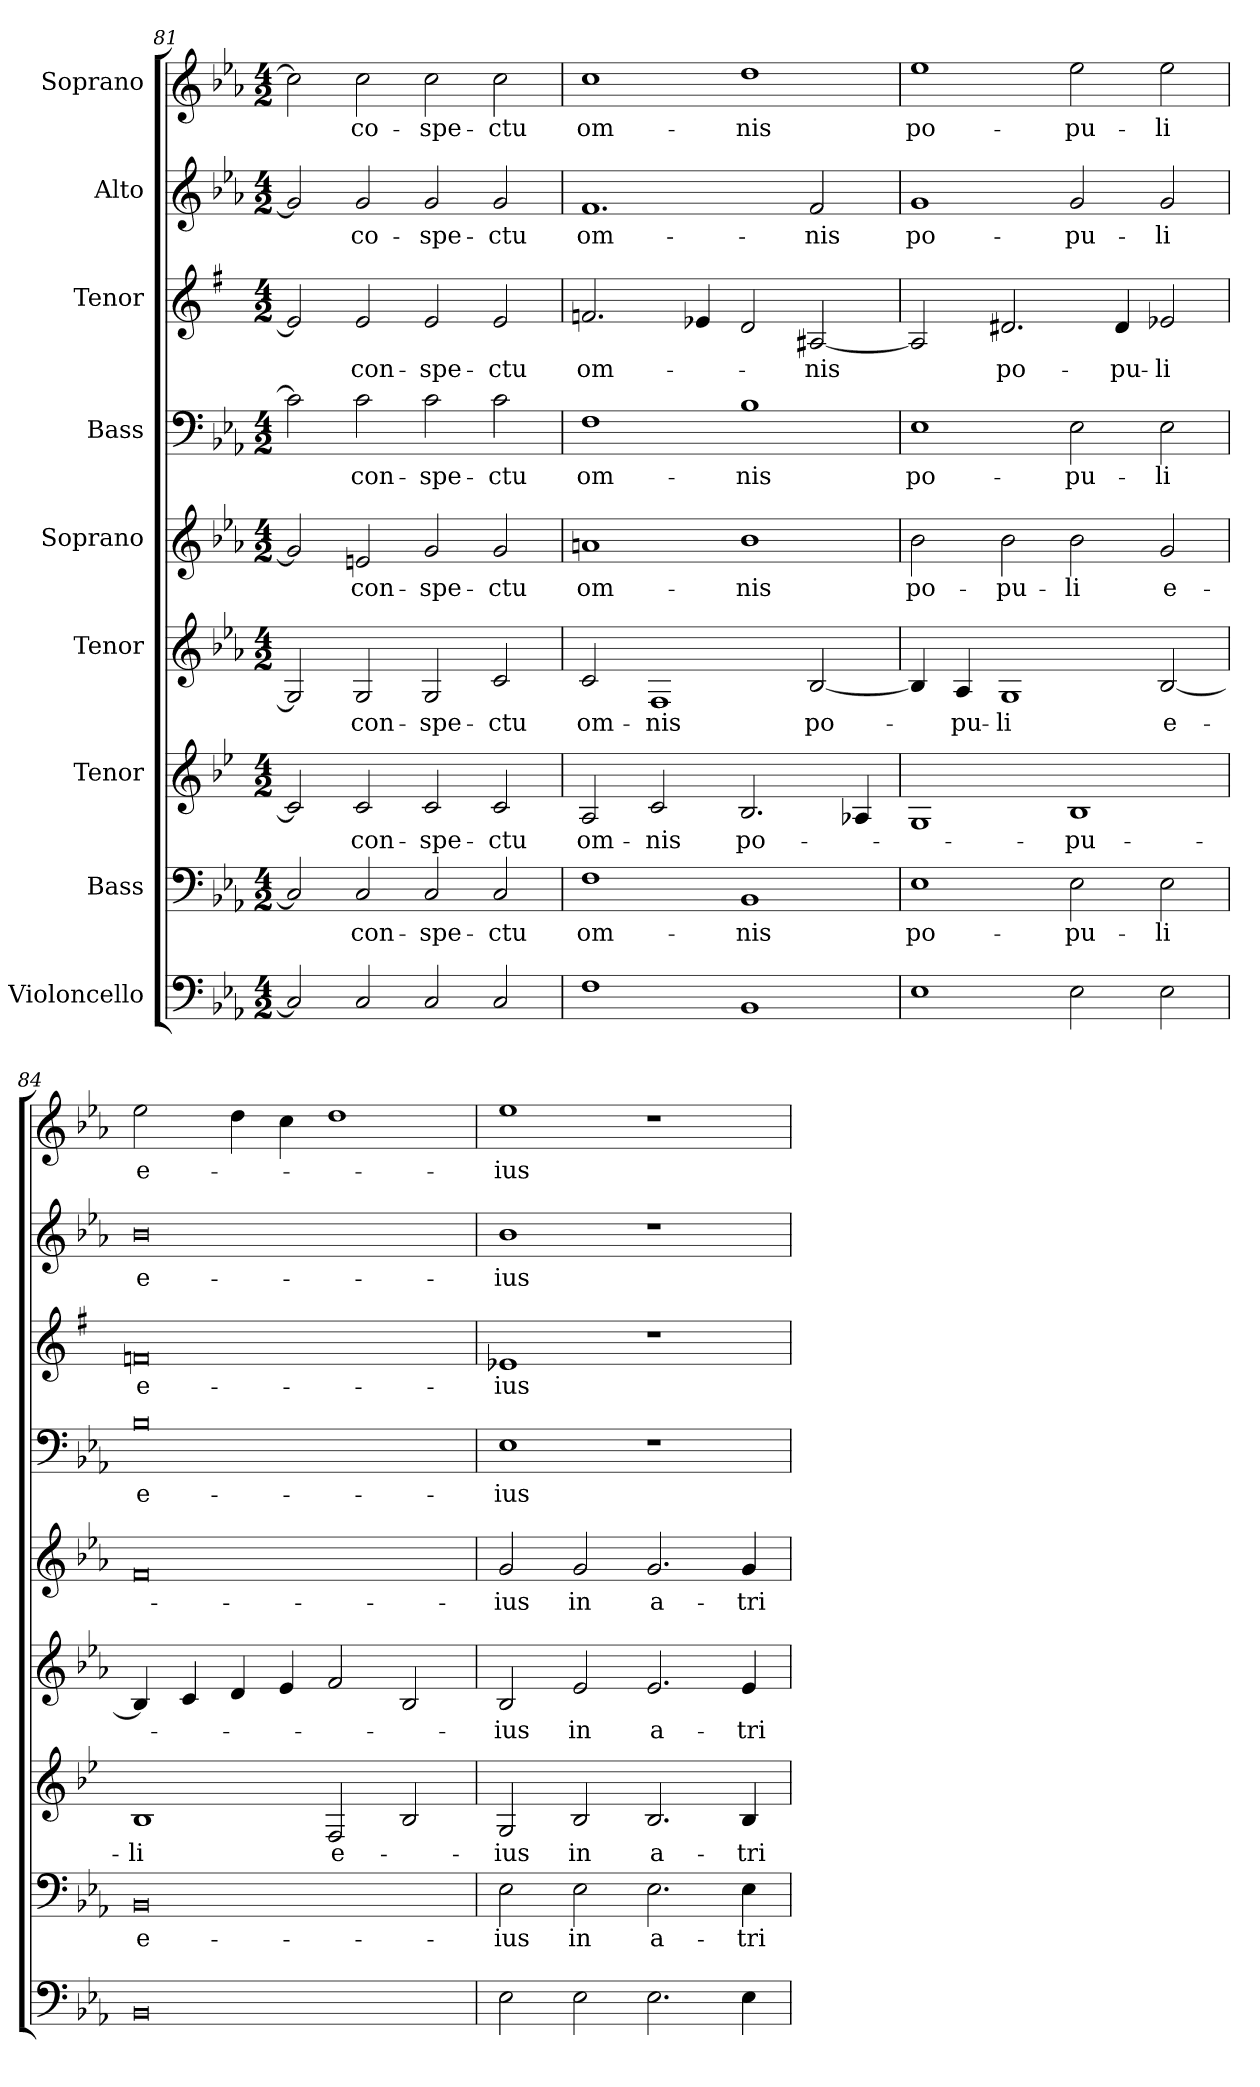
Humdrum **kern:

**kern	**kern	**text	**kern	**text	**kern	**text	**kern	**text	**kern	**text	**kern	**text	**kern	**text	**kern	**text
*part9	*part8	*part8	*part7	*part7	*part6	*part6	*part5	*part5	*part4	*part4	*part3	*part3	*part2	*part2	*part1	*part1
*staff9	*staff8	*staff8	*staff7	*staff7	*staff6	*staff6	*staff5	*staff5	*staff4	*staff4	*staff3	*staff3	*staff2	*staff2	*staff1	*staff1
*I"Violoncello	*I"Bass	*	*I"Tenor	*	*I"Tenor	*	*I"Soprano	*	*I"Bass	*	*I"Tenor	*	*I"Alto	*	*I"Soprano	*
!!LO:PB:g=z
*clefF4	*clefF4	*	*clefG2	*	*clefG2	*	*clefG2	*	*clefF4	*	*clefG2	*	*clefG2	*	*clefG2	*
*k[b-e-a-]	*k[b-e-a-]	*	*k[b-e-]	*	*k[b-e-a-]	*	*k[b-e-a-]	*	*k[b-e-a-]	*	*k[f#]	*	*k[b-e-a-]	*	*k[b-e-a-]	*
*M4/2	*M4/2	*	*M4/2	*	*M4/2	*	*M4/2	*	*M4/2	*	*M4/2	*	*M4/2	*	*M4/2	*
=81	=81	=81	=81	=81	=81	=81	=81	=81	=81	=81	=81	=81	=81	=81	=81	=81
2C/]	2C/]	.	2c/]	.	2G/]	.	2g/]	.	2c\]	.	2e/]	.	2g/]	.	2cc\]	.
!	!	!LO:LY:b	!	!LO:LY:b	!	!LO:LY:b	!	!LO:LY:b	!	!LO:LY:b	!	!LO:LY:b	!	!LO:LY:b	!	!LO:LY:b
2C/	2C/	con-	2c/	con-	2G/	con-	2en/	con-	2c\	con-	2e/	con-	2g/	-co-	2cc\	co-
!	!	!LO:LY:b	!	!LO:LY:b	!	!LO:LY:b	!	!LO:LY:b	!	!LO:LY:b	!	!LO:LY:b	!	!LO:LY:b	!	!LO:LY:b
2C/	2C/	-spe-	2c/	-spe-	2G/	-spe-	2g/	-spe-	2c\	-spe-	2e/	-spe-	2g/	-spe-	2cc\	-spe-
!	!	!LO:LY:b	!	!LO:LY:b	!	!LO:LY:b	!	!LO:LY:b	!	!LO:LY:b	!	!LO:LY:b	!	!LO:LY:b	!	!LO:LY:b
2C/	2C/	-ctu	2c/	-ctu	2c/	-ctu	2g/	-ctu	2c\	-ctu	2e/	-ctu	2g/	-ctu	2cc\	-ctu
=82	=82	=82	=82	=82	=82	=82	=82	=82	=82	=82	=82	=82	=82	=82	=82	=82
!	!	!LO:LY:b	!	!LO:LY:b	!	!LO:LY:b	!	!LO:LY:b	!	!LO:LY:b	!	!LO:LY:b	!	!LO:LY:b	!	!LO:LY:b
1F	1F	om-	2A/	om-	2c/	om-	1an	om-	1F	om-	2.fn/	om-	1.f	om-	1cc	om-
!	!	!	!	!LO:LY:b	!	!LO:LY:b	!	!	!	!	!	!	!	!	!	!
.	.	.	2c/	-nis	1F	-nis	.	.	.	.	.	.	.	.	.	.
.	.	.	.	.	.	.	.	.	.	.	4e-X/	.	.	.	.	.
!	!	!LO:LY:b	!	!LO:LY:b	!	!	!	!LO:LY:b	!	!LO:LY:b	!	!	!	!	!	!LO:LY:b
1BB-	1BB-	-nis	2.B-/	po-	.	.	1b-	-nis	1B-	-nis	2d/	.	.	.	1dd	-nis
!	!	!	!	!	!	!LO:LY:b	!	!	!	!	!	!LO:LY:b	!	!LO:LY:b	!	!
.	.	.	.	.	[2B-/	po-	.	.	.	.	[2A#X/	-nis	2f/	-nis	.	.
.	.	.	4A-X/	.	.	.	.	.	.	.	.	.	.	.	.	.
=83	=83	=83	=83	=83	=83	=83	=83	=83	=83	=83	=83	=83	=83	=83	=83	=83
!	!	!LO:LY:b	!	!	!	!	!	!LO:LY:b	!	!LO:LY:b	!	!	!	!LO:LY:b	!	!LO:LY:b
1E-	1E-	po-	1G	.	4B-/]	.	2b-\	po-	1E-	po-	2A#/]	.	1g	po-	1ee-	po-
!	!	!	!	!	!	!LO:LY:b	!	!	!	!	!	!	!	!	!	!
.	.	.	.	.	4A-/	-pu-	.	.	.	.	.	.	.	.	.	.
!	!	!	!	!	!	!LO:LY:b	!	!LO:LY:b	!	!	!	!LO:LY:b	!	!	!	!
.	.	.	.	.	1G	-li	2b-\	-pu-	.	.	2.d#X/	po-	.	.	.	.
!	!	!LO:LY:b	!	!LO:LY:b	!	!	!	!LO:LY:b	!	!LO:LY:b	!	!	!	!LO:LY:b	!	!LO:LY:b
2E-\	2E-\	-pu-	1B-	-pu-	.	.	2b-\	-li	2E-\	-pu-	.	.	2g/	-pu-	2ee-\	-pu-
!	!	!	!	!	!	!	!	!	!	!	!	!LO:LY:b	!	!	!	!
.	.	.	.	.	.	.	.	.	.	.	4d#/	-pu-	.	.	.	.
!	!	!LO:LY:b	!	!	!	!LO:LY:b	!	!LO:LY:b	!	!LO:LY:b	!	!LO:LY:b	!	!LO:LY:b	!	!LO:LY:b
2E-\	2E-\	-li	.	.	[2B-/	e-	2g/	e-	2E-\	-li	2e-X/	-li	2g/	-li	2ee-\	-li
=84	=84	=84	=84	=84	=84	=84	=84	=84	=84	=84	=84	=84	=84	=84	=84	=84
!	!	!LO:LY:b	!	!LO:LY:b	!	!	!	!	!	!LO:LY:b	!	!LO:LY:b	!	!LO:LY:b	!	!LO:LY:b
0BB-	0BB-	e-	1B-	-li	4B-/]	.	0f	.	0B-	e-	0fn	e-	0b-	e-	2ee-\	e-
.	.	.	.	.	4c/	.	.	.	.	.	.	.	.	.	.	.
.	.	.	.	.	4d/	.	.	.	.	.	.	.	.	.	4dd\	.
.	.	.	.	.	4e-/	.	.	.	.	.	.	.	.	.	4cc\	.
!	!	!	!	!LO:LY:b	!	!	!	!	!	!	!	!	!	!	!	!
.	.	.	2F/	e-	2f/	.	.	.	.	.	.	.	.	.	1dd	.
.	.	.	2B-/	.	2B-/	.	.	.	.	.	.	.	.	.	.	.
=85	=85	=85	=85	=85	=85	=85	=85	=85	=85	=85	=85	=85	=85	=85	=85	=85
!	!	!LO:LY:b	!	!LO:LY:b	!	!LO:LY:b	!	!LO:LY:b	!	!LO:LY:b	!	!LO:LY:b	!	!LO:LY:b	!	!LO:LY:b
2E-\	2E-\	-ius	2G/	-ius	2B-/	-ius	2g/	-ius	1E-	-ius	1e-X	-ius	1b-	-ius	1ee-	-ius
!	!	!LO:LY:b	!	!LO:LY:b	!	!LO:LY:b	!	!LO:LY:b	!	!	!	!	!	!	!	!
2E-\	2E-\	in	2B-/	in	2e-/	in	2g/	in	.	.	.	.	.	.	.	.
!	!	!LO:LY:b	!	!LO:LY:b	!	!LO:LY:b	!	!LO:LY:b	!	!	!	!	!	!	!	!
2.E-\	2.E-\	a-	2.B-/	a-	2.e-/	a-	2.g/	a-	1r	.	1r	.	1r	.	1r	.
!	!	!LO:LY:b	!	!LO:LY:b	!	!LO:LY:b	!	!LO:LY:b	!	!	!	!	!	!	!	!
4E-\	4E-\	-tri-	4B-/	-tri-	4e-/	-tri-	4g/	-tri-	.	.	.	.	.	.	.	.
=	=	=	=	=	=	=	=	=	=	=	=	=	=	=	=	=
*-	*-	*-	*-	*-	*-	*-	*-	*-	*-	*-	*-	*-	*-	*-	*-	*-
